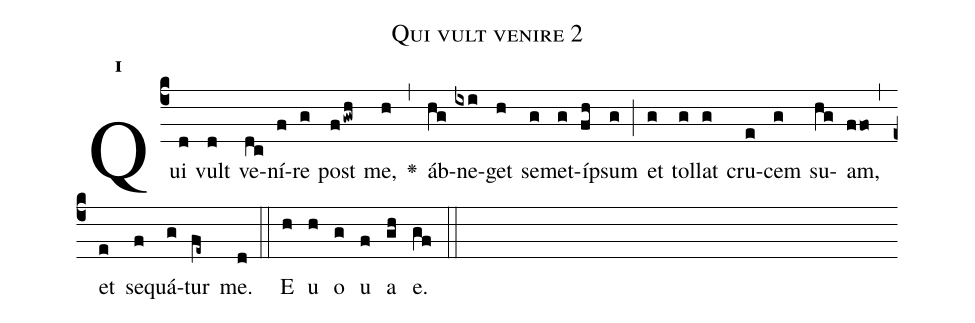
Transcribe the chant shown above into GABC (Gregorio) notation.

name:Qui vult venire 2;
office-part:Antiphona;
mode:1;
%%
initial-style: 1;
name: Qui vult venire 2
book: Antiphonae & Responsoria/Tomus II, p. 8;
occasion: Feria V post Cineres;
office-part: Laudes Ant E;
user-notes: ;
commentary: ;
annotation: 1f;
centering-scheme: english;
fontsize: 12;
font: OFLSortsMillGoudy;
height: 11;
width: 4.5;
%%
(c4)Qui(d) vult(d) ve(dc)ní(f)re(g) post(fgwh) me,(h) <v>\greheightstar</v>(,) áb(hg)ne(ixi)get(h) se(g)met(g)íp(fh)sum(g) (;) et(g) tol(g)lat(g) cru(e)cem(g) su(hg)am,(ffo) (,) et(e) se(f)quá(g)tur(fe~) me.(d) (::)
E(h) u(h) o(g) u(f) a(gh) e.(gf) (::)
